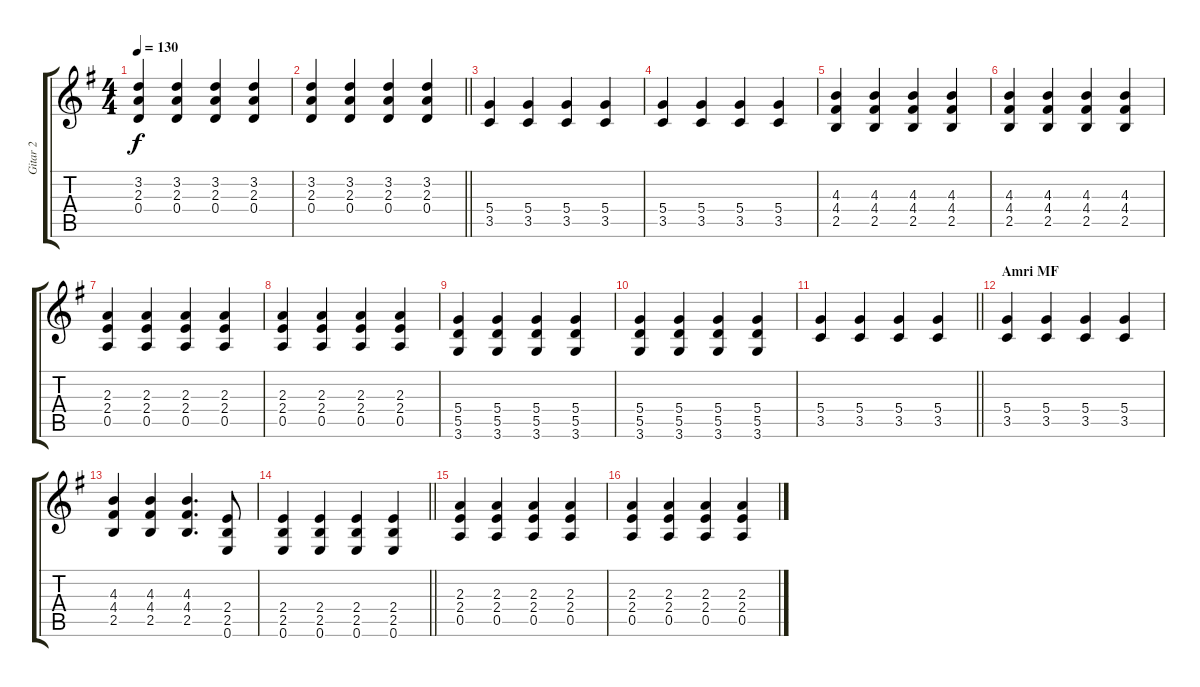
\track ("Gitar 2" "Gitar 2") {instrument electricguitarmuted}
\staff {score tabs}
\tuning (E4 B3 G3 D3 A2 E2) {hide}
\ts (4 4)
\tempo 130
\clef g2
\ks g
(3.2 2.3 0.4).4{dy f} (3.2 2.3 0.4).4 (3.2 2.3 0.4).4 (3.2 2.3 0.4).4 |
\barLineRight lightlight
(3.2 2.3 0.4).4 (3.2 2.3 0.4).4 (3.2 2.3 0.4).4 (3.2 2.3 0.4).4 |
(5.4 3.5).4 (5.4 3.5).4 (5.4 3.5).4 (5.4 3.5).4 |
(5.4 3.5).4 (5.4 3.5).4 (5.4 3.5).4 (5.4 3.5).4 |
(4.3 4.4 2.5).4 (4.3 4.4 2.5).4 (4.3 4.4 2.5).4 (4.3 4.4 2.5).4 |
(4.3 4.4 2.5).4 (4.3 4.4 2.5).4 (4.3 4.4 2.5).4 (4.3 4.4 2.5).4 |
(2.3 2.4 0.5).4 (2.3 2.4 0.5).4 (2.3 2.4 0.5).4 (2.3 2.4 0.5).4 |
(2.3 2.4 0.5).4 (2.3 2.4 0.5).4 (2.3 2.4 0.5).4 (2.3 2.4 0.5).4 |
(5.4 5.5 3.6).4 (5.4 5.5 3.6).4 (5.4 5.5 3.6).4 (5.4 5.5 3.6).4 |
(5.4 5.5 3.6).4 (5.4 5.5 3.6).4 (5.4 5.5 3.6).4 (5.4 5.5 3.6).4 |
\barLineRight lightlight
(5.4 3.5).4 (5.4 3.5).4 (5.4 3.5).4 (5.4 3.5).4 |
\section ("" "Amri MF")
(5.4 3.5).4 (5.4 3.5).4 (5.4 3.5).4 (5.4 3.5).4 |
(4.3 4.4 2.5).4 (4.3 4.4 2.5).4 (4.3 4.4 2.5).4{d} (2.4 2.5 0.6).8 |
\barLineRight lightlight
(2.4 2.5 0.6).4 (2.4 2.5 0.6).4 (2.4 2.5 0.6).4 (2.4 2.5 0.6).4 |
\section ("" "")
(2.3 2.4 0.5).4 (2.3 2.4 0.5).4 (2.3 2.4 0.5).4 (2.3 2.4 0.5).4 |
(2.3 2.4 0.5).4 (2.3 2.4 0.5).4 (2.3 2.4 0.5).4 (2.3 2.4 0.5).4
